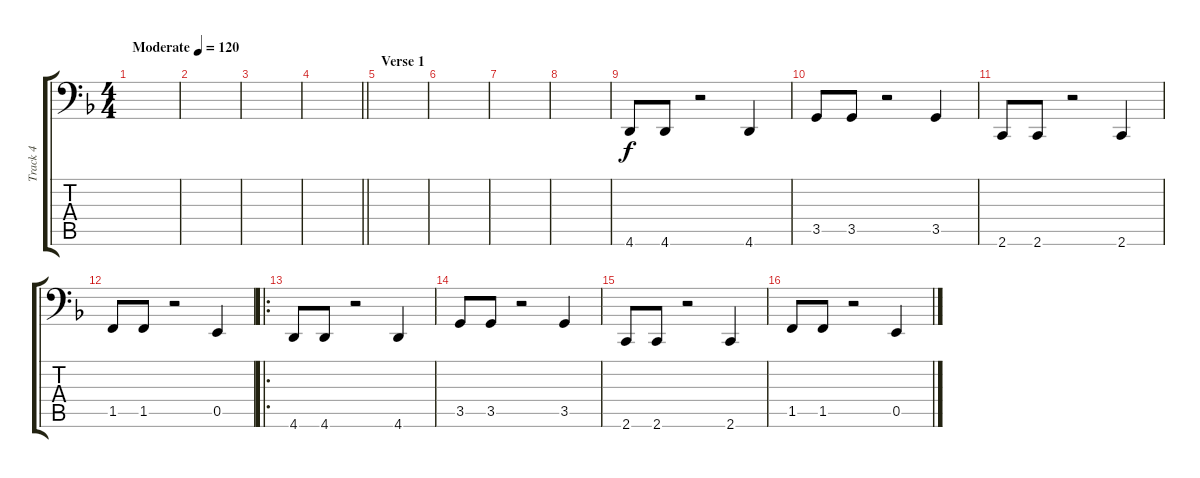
\track ("Track 4" "Track 4") {instrument electricbassfinger}
\staff {score tabs}
\tuning (C3 G2 D2 A1 E1 Bb0) {hide}
\ts (4 4)
\tempo (120 "Moderate")
\clef f4
\ks f
|
|
|
\barLineRight lightlight
|
\section ("" "Verse 1")
|
|
|
|
4.6.8 4.6.8 r.2 4.6.4 |
3.5.8 3.5.8 r.2 3.5.4 |
2.6.8 2.6.8 r.2 2.6.4 |
1.5.8 1.5.8 r.2 0.5.4 |
\ro
4.6.8 4.6.8 r.2 4.6.4 |
3.5.8 3.5.8 r.2 3.5.4 |
2.6.8 2.6.8 r.2 2.6.4 |
1.5.8 1.5.8 r.2 0.5.4
